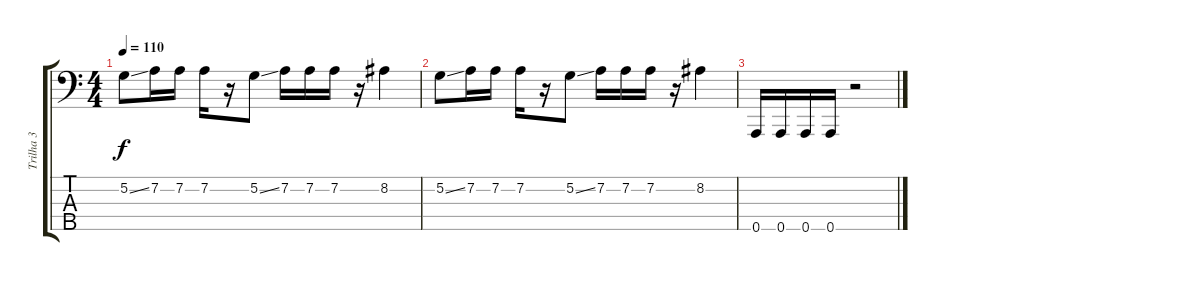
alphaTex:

\track ("Trilha 3" "Trilha 3") {instrument electricbassfinger}
\staff {score tabs}
\tuning (G2 D2 A1 E1 A0) {hide}
\ts (4 4)
\tempo 110
\clef f4
\ks c
5.2{ss}.8{dy f} 7.2.16 7.2.16 7.2.16 r.16 5.2{ss}.8 7.2.16 7.2.16 7.2.16 r.16 8.2.4 |
5.2{ss}.8 7.2.16 7.2.16 7.2.16 r.16 5.2{ss}.8 7.2.16 7.2.16 7.2.16 r.16 8.2.4 |
0.5.16 0.5.16 0.5.16 0.5.16 r.2
